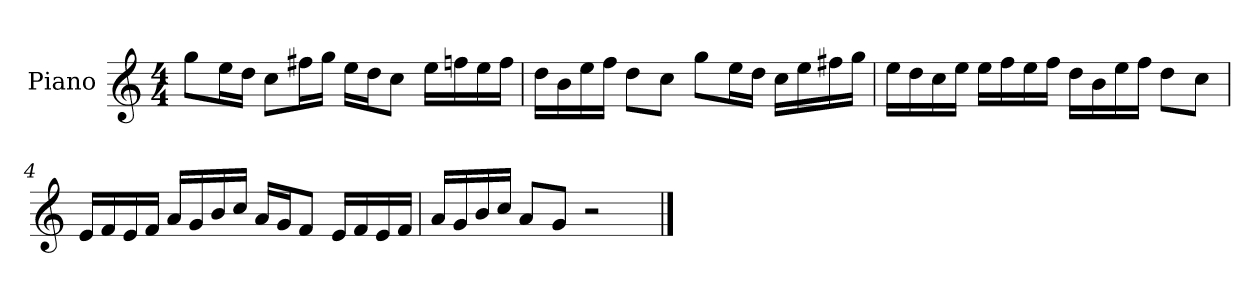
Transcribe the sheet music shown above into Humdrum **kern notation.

**kern
*part1
*staff1
*I"Piano
*I'P-no
*clefG2
*k[]
*M4/4
*MM90
=1
8gg\L
16ee\L
16dd\JJ
8cc\L
16ff#X\L
16gg\JJ
16ee\LL
16dd\J
8cc\J
16ee\LL
16ffn\
16ee\
16ff\JJ
=2
16dd\LL
16b\
16ee\
16ff\JJ
8dd\L
8cc\J
8gg\L
16ee\L
16dd\JJ
16cc\LL
16ee\
16ff#X\
16gg\JJ
=3
16ee\LL
16dd\
16cc\
16ee\JJ
16ee\LL
16ff\
16ee\
16ff\JJ
16dd\LL
16b\
16ee\
16ff\JJ
8dd\L
8cc\J
!!LO:LB:g=z
=4
16e/LL
16f/
16e/
16f/JJ
16a/LL
16g/
16b/
16cc/JJ
16a/LL
16g/J
8f/J
16e/LL
16f/
16e/
16f/JJ
=5
16a/LL
16g/
16b/
16cc/JJ
8a/L
8g/J
2r
==
*-
